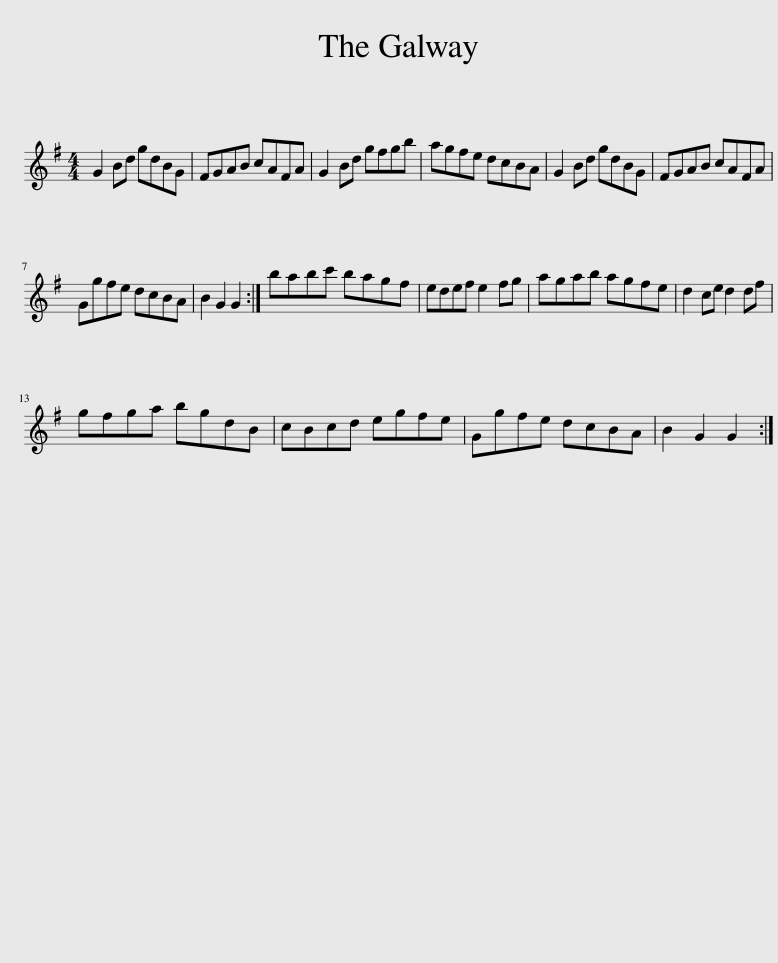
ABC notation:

X:1
L:1/8
M:4/4
I:linebreak $
K:G
V:1 treble
V:1
 G2 Bd gdBG | FGAB cAFA | G2 Bd gfgb | agfe dcBA | G2 Bd gdBG | %5
 FGAB cAFA |$ Ggfe dcBA | B2 G2 G2 :| babc' bagf | edef e2 fg | %10
 agab agfe | d2 ce d2 df |$ gfga bgdB | cBcd egfe | Ggfe dcBA | %15
 B2 G2 G2 :| %16
